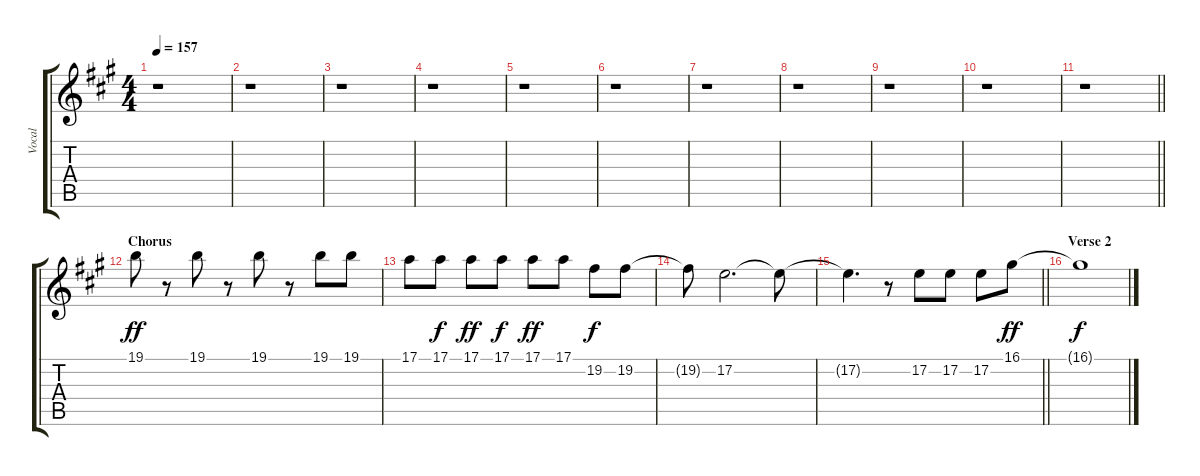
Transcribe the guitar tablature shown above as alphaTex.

\track ("Vocal" "Vocal") {instrument shakuhachi}
\staff {score tabs}
\tuning (E4 B3 G3 D3 A2 E2) {hide}
\ts (4 4)
\tempo 157
\clef g2
\ks a
r.1{dy ff} |
r.1 |
r.1 |
r.1 |
r.1 |
r.1 |
r.1 |
r.1 |
r.1 |
r.1 |
\barLineRight lightlight
r.1 |
\section ("" "Chorus")
19.1.8 r.8 19.1.8 r.8 19.1.8 r.8 19.1.8 19.1.8 |
17.1.8 17.1.8{dy f} 17.1.8{dy ff} 17.1.8{dy f} 17.1.8{dy ff} 17.1.8 19.2.8{dy f} 19.2.8 |
19.2{t}.8 17.2.2{d} 17.2{t}.8 |
\barLineRight lightlight
17.2{t}.4{d} r.8 17.2.8 17.2.8 17.2.8 16.1.8{dy ff} |
\section ("" "Verse 2")
16.1{t}.1{dy f}
